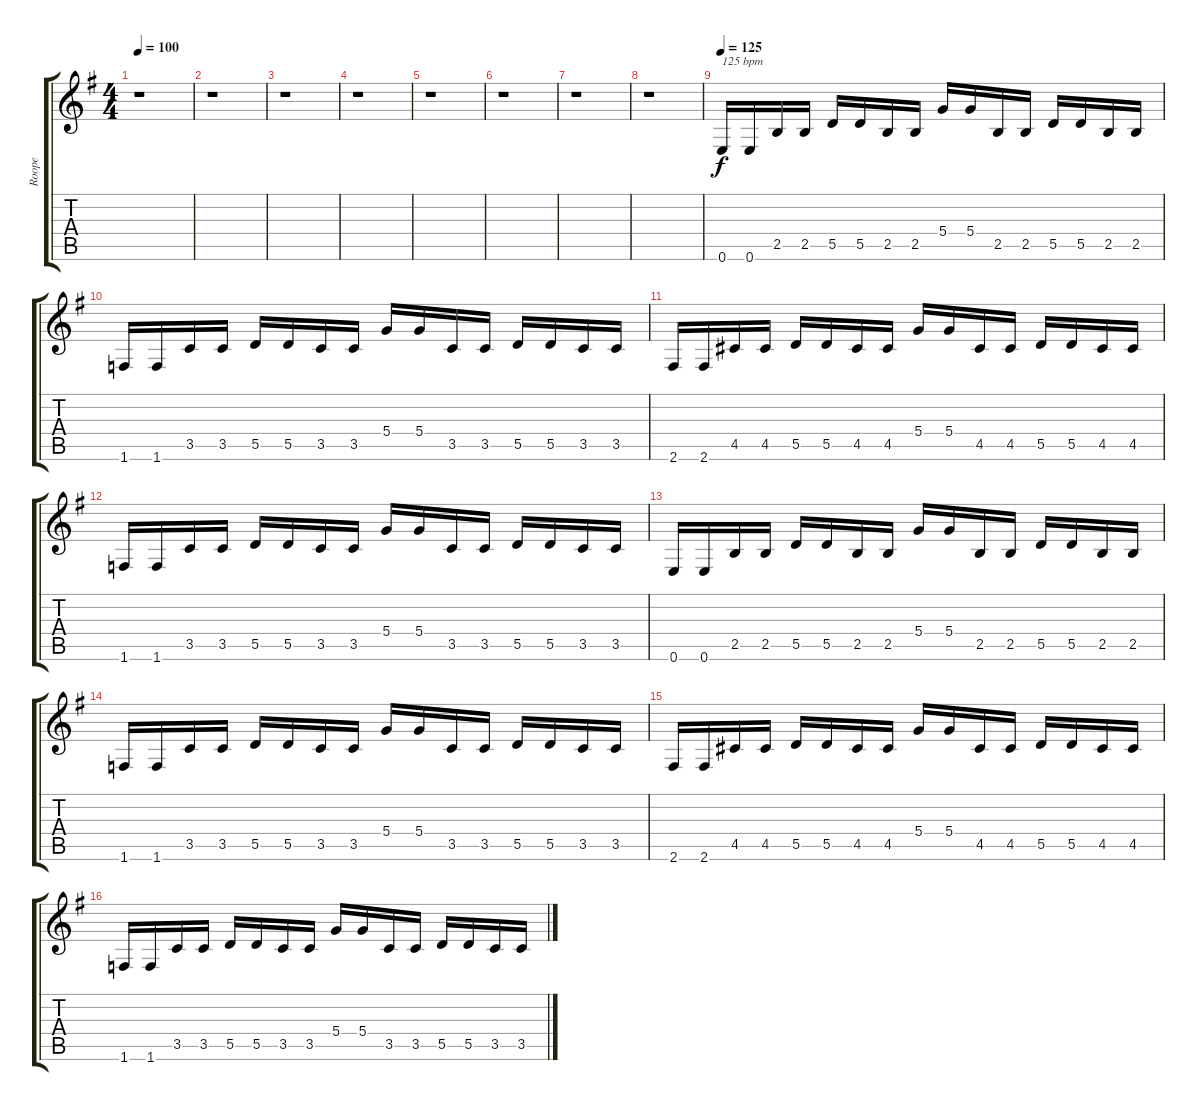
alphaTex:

\track ("Roope" "Roope") {instrument distortionguitar}
\staff {score tabs}
\tuning (E4 B3 G3 D3 A2 E2) {hide}
\ts (4 4)
\tempo 100
\clef g2
\ks g
r.1{dy f instrument distortionguitar} |
r.1 |
r.1 |
r.1 |
r.1 |
r.1 |
r.1 |
r.1 |
\tempo 125
0.6.16{txt "125 bpm"} 0.6.16 2.5.16 2.5.16 5.5.16 5.5.16 2.5.16 2.5.16 5.4.16 5.4.16 2.5.16 2.5.16 5.5.16 5.5.16 2.5.16 2.5.16 |
1.6.16 1.6.16 3.5.16 3.5.16 5.5.16 5.5.16 3.5.16 3.5.16 5.4.16 5.4.16 3.5.16 3.5.16 5.5.16 5.5.16 3.5.16 3.5.16 |
2.6.16 2.6.16 4.5.16 4.5.16 5.5.16 5.5.16 4.5.16 4.5.16 5.4.16 5.4.16 4.5.16 4.5.16 5.5.16 5.5.16 4.5.16 4.5.16 |
1.6.16 1.6.16 3.5.16 3.5.16 5.5.16 5.5.16 3.5.16 3.5.16 5.4.16 5.4.16 3.5.16 3.5.16 5.5.16 5.5.16 3.5.16 3.5.16 |
0.6.16 0.6.16 2.5.16 2.5.16 5.5.16 5.5.16 2.5.16 2.5.16 5.4.16 5.4.16 2.5.16 2.5.16 5.5.16 5.5.16 2.5.16 2.5.16 |
1.6.16 1.6.16 3.5.16 3.5.16 5.5.16 5.5.16 3.5.16 3.5.16 5.4.16 5.4.16 3.5.16 3.5.16 5.5.16 5.5.16 3.5.16 3.5.16 |
2.6.16 2.6.16 4.5.16 4.5.16 5.5.16 5.5.16 4.5.16 4.5.16 5.4.16 5.4.16 4.5.16 4.5.16 5.5.16 5.5.16 4.5.16 4.5.16 |
1.6.16 1.6.16 3.5.16 3.5.16 5.5.16 5.5.16 3.5.16 3.5.16 5.4.16 5.4.16 3.5.16 3.5.16 5.5.16 5.5.16 3.5.16 3.5.16
